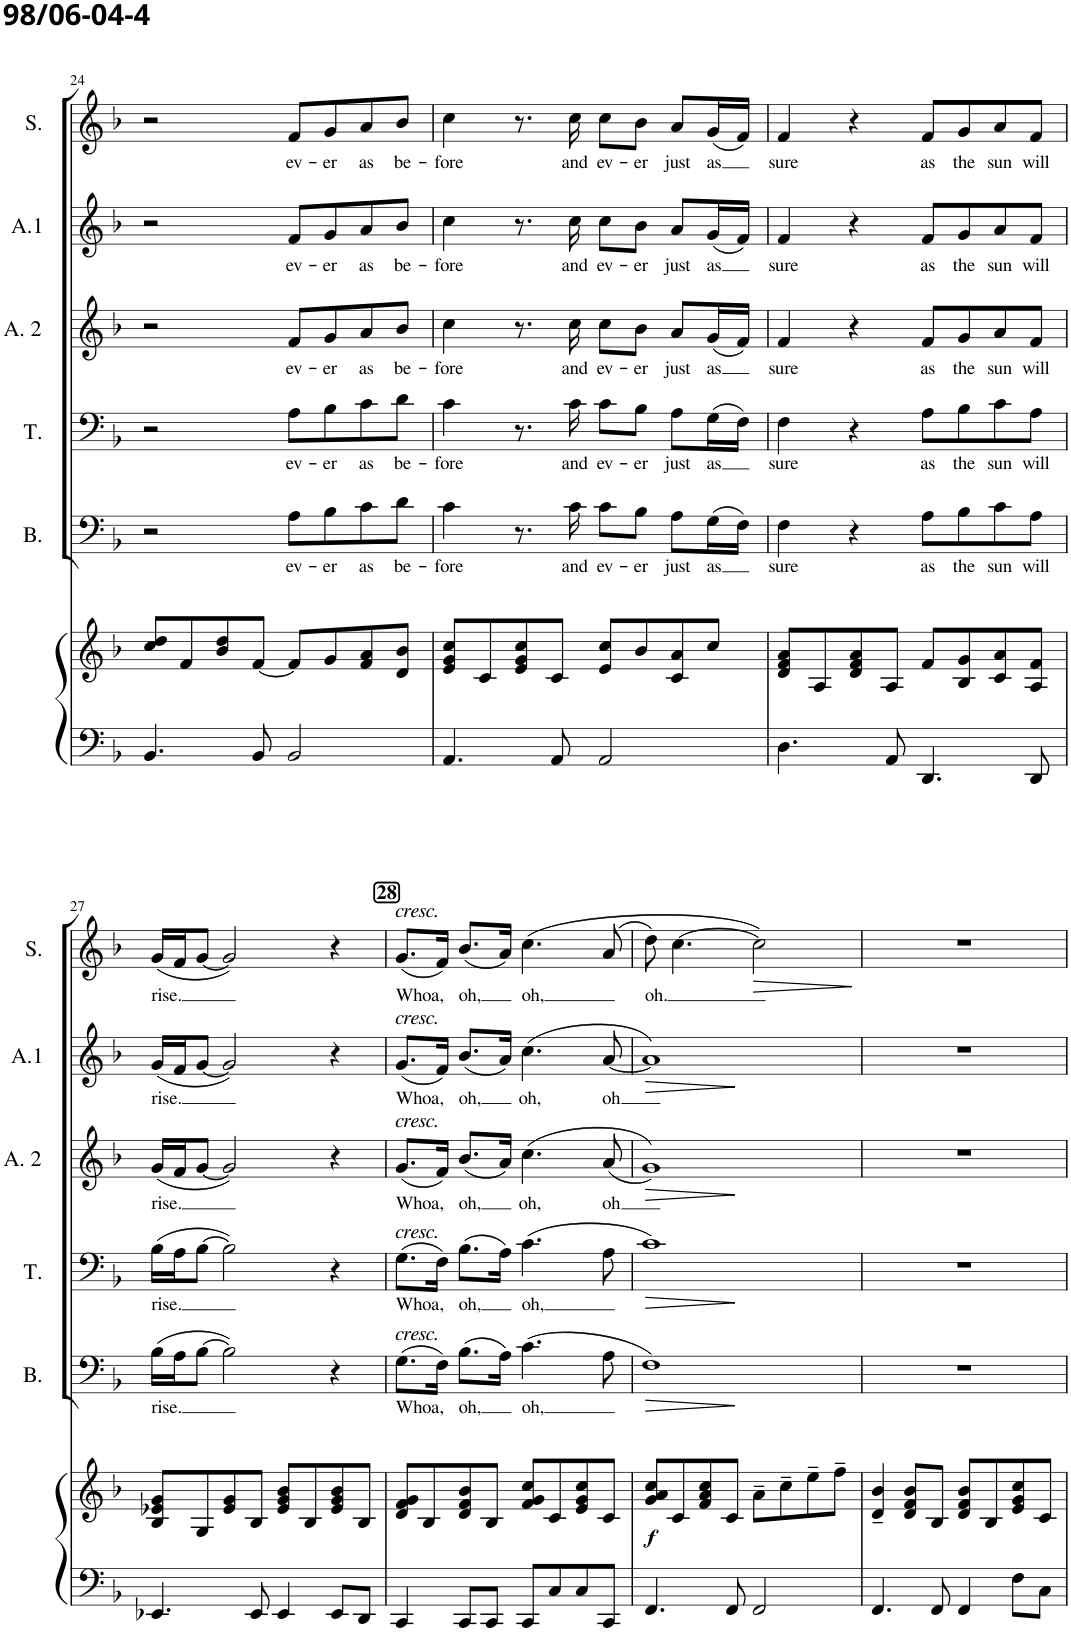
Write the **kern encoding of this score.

**kern	**kern	**dynam	**kern	**text	**dynam	**kern	**text	**dynam	**kern	**text	**dynam	**kern	**text	**dynam	**kern	**text	**dynam
*part6	*part6	*part6	*part5	*part5	*part5	*part4	*part4	*part4	*part3	*part3	*part3	*part2	*part2	*part2	*part1	*part1	*part1
*staff7	*staff6	*staff6/7	*staff5	*staff5	*staff5	*staff4	*staff4	*staff4	*staff3	*staff3	*staff3	*staff2	*staff2	*staff2	*staff1	*staff1	*staff1
*I"Piano	*	*	*I"Bass	*	*	*I"Tenor	*	*	*I"Alto 2	*	*	*I"Alto 1	*	*	*I"Soprano	*	*
*I'Pno	*	*	*I'B.	*	*	*I'T.	*	*	*I'A. 2	*	*	*I'A.1	*	*	*I'S.	*	*
!!LO:PB:g=z
*clefF4	*clefG2	*	*clefF4	*	*	*clefF4	*	*	*clefG2	*	*	*clefG2	*	*	*clefG2	*	*
*k[b-]	*k[b-]	*	*k[b-]	*	*	*k[b-]	*	*	*k[b-]	*	*	*k[b-]	*	*	*k[b-]	*	*
*M4/4	*M4/4	*	*M4/4	*	*	*M4/4	*	*	*M4/4	*	*	*M4/4	*	*	*M4/4	*	*
=24	=24	=24	=24	=24	=24	=24	=24	=24	=24	=24	=24	=24	=24	=24	=24	=24	=24
4.BB-/	8cc/ 8dd/L	.	2r	.	.	2r	.	.	2r	.	.	2r	.	.	2r	.	.
.	8f/	.	.	.	.	.	.	.	.	.	.	.	.	.	.	.	.
.	8b-/ 8dd/	.	.	.	.	.	.	.	.	.	.	.	.	.	.	.	.
8BB-/	[8f/J	.	.	.	.	.	.	.	.	.	.	.	.	.	.	.	.
!	!	!	!	!LO:LY:b	!	!	!LO:LY:b	!	!	!LO:LY:b	!	!	!LO:LY:b	!	!	!LO:LY:b	!
2BB-/	8f/L]	.	8A\L	ev-	.	8A\L	ev-	.	8f/L	ev-	.	8f/L	ev-	.	8f/L	ev-	.
!	!	!	!	!LO:LY:b	!	!	!LO:LY:b	!	!	!LO:LY:b	!	!	!LO:LY:b	!	!	!LO:LY:b	!
.	8g/	.	8B-\	-er	.	8B-\	-er	.	8g/	-er	.	8g/	-er	.	8g/	-er	.
!	!	!	!	!LO:LY:b	!	!	!LO:LY:b	!	!	!LO:LY:b	!	!	!LO:LY:b	!	!	!LO:LY:b	!
.	8f/ 8a/	.	8c\	as	.	8c\	as	.	8a/	as	.	8a/	as	.	8a/	as	.
!	!	!	!	!LO:LY:b	!	!	!LO:LY:b	!	!	!LO:LY:b	!	!	!LO:LY:b	!	!	!LO:LY:b	!
.	8d/ 8b-/J	.	8d\J	be-	.	8d\J	be-	.	8b-/J	be-	.	8b-/J	be-	.	8b-/J	be-	.
=25	=25	=25	=25	=25	=25	=25	=25	=25	=25	=25	=25	=25	=25	=25	=25	=25	=25
!	!	!	!	!LO:LY:b	!	!	!LO:LY:b	!	!	!LO:LY:b	!	!	!LO:LY:b	!	!	!LO:LY:b	!
4.AA/	8e/ 8g/ 8cc/L	.	4c\	-fore	.	4c\	-fore	.	4cc\	-fore	.	4cc\	-fore	.	4cc\	-fore	.
.	8c/	.	.	.	.	.	.	.	.	.	.	.	.	.	.	.	.
.	8e/ 8g/ 8cc/	.	8.r	.	.	8.r	.	.	8.r	.	.	8.r	.	.	8.r	.	.
8AA/	8c/J	.	.	.	.	.	.	.	.	.	.	.	.	.	.	.	.
!	!	!	!	!LO:LY:b	!	!	!LO:LY:b	!	!	!LO:LY:b	!	!	!LO:LY:b	!	!	!LO:LY:b	!
.	.	.	16c\	and	.	16c\	and	.	16cc\	and	.	16cc\	and	.	16cc\	and	.
!	!	!	!	!LO:LY:b	!	!	!LO:LY:b	!	!	!LO:LY:b	!	!	!LO:LY:b	!	!	!LO:LY:b	!
2AA/	8e/ 8cc/L	.	8c\L	ev-	.	8c\L	ev-	.	8cc\L	ev-	.	8cc\L	ev-	.	8cc\L	ev-	.
!	!	!	!	!LO:LY:b	!	!	!LO:LY:b	!	!	!LO:LY:b	!	!	!LO:LY:b	!	!	!LO:LY:b	!
.	8b-/	.	8B-\J	-er	.	8B-\J	-er	.	8b-\J	-er	.	8b-\J	-er	.	8b-\J	-er	.
!	!	!	!	!LO:LY:b	!	!	!LO:LY:b	!	!	!LO:LY:b	!	!	!LO:LY:b	!	!	!LO:LY:b	!
.	8c/ 8a/	.	8A\L	just	.	8A\L	just	.	8a/L	just	.	8a/L	just	.	8a/L	just	.
!	!	!	!	!LO:LY:b	!	!	!LO:LY:b	!	!	!LO:LY:b	!	!	!LO:LY:b	!	!	!LO:LY:b	!
.	8cc/J	.	(16G\L	as	.	(16G\L	as	.	(16g/L	as	.	(16g/L	as	.	(16g/L	as	.
.	.	.	16F\JJ)	.	.	16F\JJ)	.	.	16f/JJ)	.	.	16f/JJ)	.	.	16f/JJ)	.	.
=26	=26	=26	=26	=26	=26	=26	=26	=26	=26	=26	=26	=26	=26	=26	=26	=26	=26
!	!	!	!	!LO:LY:b	!	!	!LO:LY:b	!	!	!LO:LY:b	!	!	!LO:LY:b	!	!	!LO:LY:b	!
4.D\	8d/ 8f/ 8a/L	.	4F\	sure	.	4F\	sure	.	4f/	sure	.	4f/	sure	.	4f/	sure	.
.	8A/	.	.	.	.	.	.	.	.	.	.	.	.	.	.	.	.
.	8d/ 8f/ 8a/	.	4r	.	.	4r	.	.	4r	.	.	4r	.	.	4r	.	.
8AA/	8A/J	.	.	.	.	.	.	.	.	.	.	.	.	.	.	.	.
!	!	!	!	!LO:LY:b	!	!	!LO:LY:b	!	!	!LO:LY:b	!	!	!LO:LY:b	!	!	!LO:LY:b	!
4.DD/	8f/L	.	8A\L	as	.	8A\L	as	.	8f/L	as	.	8f/L	as	.	8f/L	as	.
!	!	!	!	!LO:LY:b	!	!	!LO:LY:b	!	!	!LO:LY:b	!	!	!LO:LY:b	!	!	!LO:LY:b	!
.	8B-/ 8g/	.	8B-\	the	.	8B-\	the	.	8g/	the	.	8g/	the	.	8g/	the	.
!	!	!	!	!LO:LY:b	!	!	!LO:LY:b	!	!	!LO:LY:b	!	!	!LO:LY:b	!	!	!LO:LY:b	!
.	8c/ 8a/	.	8c\	sun	.	8c\	sun	.	8a/	sun	.	8a/	sun	.	8a/	sun	.
!	!	!	!	!LO:LY:b	!	!	!LO:LY:b	!	!	!LO:LY:b	!	!	!LO:LY:b	!	!	!LO:LY:b	!
8DD/	8A/ 8f/J	.	8A\J	will	.	8A\J	will	.	8f/J	will	.	8f/J	will	.	8f/J	will	.
!!LO:LB:g=z
=27	=27	=27	=27	=27	=27	=27	=27	=27	=27	=27	=27	=27	=27	=27	=27	=27	=27
!	!	!	!	!LO:LY:b	!	!	!LO:LY:b	!	!	!LO:LY:b	!	!	!LO:LY:b	!	!	!LO:LY:b	!
4.EE-X/	8B-/ 8e-X/ 8g/L	.	(16B-\LL	rise.	.	(16B-\LL	rise.	.	(16g/LL	rise.	.	(16g/LL	rise.	.	(16g/LL	rise.	.
.	.	.	16A\J	.	.	16A\J	.	.	16f/J	.	.	16f/J	.	.	16f/J	.	.
.	8G/	.	[8B-\J	.	.	[8B-\J	.	.	[8g/J	.	.	[8g/J	.	.	[8g/J	.	.
.	8e-/ 8g/	.	2B-\])	.	.	2B-\])	.	.	2g/])	.	.	2g/])	.	.	2g/])	.	.
8EE-/	8B-/J	.	.	.	.	.	.	.	.	.	.	.	.	.	.	.	.
4EE-/	8e-/ 8g/ 8b-/L	.	.	.	.	.	.	.	.	.	.	.	.	.	.	.	.
.	8B-/	.	.	.	.	.	.	.	.	.	.	.	.	.	.	.	.
8EE-/L	8e-/ 8g/ 8b-/	.	4r	.	.	4r	.	.	4r	.	.	4r	.	.	4r	.	.
8DD/J	8B-/J	.	.	.	.	.	.	.	.	.	.	.	.	.	.	.	.
!!LO:REH:place=s1:a:B:cj:fs=11:t=28
=28	=28	=28	=28	=28	=28	=28	=28	=28	=28	=28	=28	=28	=28	=28	=28	=28	=28
!	!	!	!	!	!	!	!	!	!	!	!	!	!	!	!LO:TX:a:i:t=cresc.	!	!
!	!	!	!	!	!	!	!	!	!	!	!	!LO:TX:a:i:t=cresc.	!	!	!	!	!
!	!	!	!	!	!	!	!	!	!LO:TX:a:i:t=cresc.	!	!	!	!	!	!	!	!
!	!	!	!	!	!	!LO:TX:a:i:t=cresc.	!	!	!	!	!	!	!	!	!	!	!
!	!	!	!LO:TX:a:i:t=cresc.	!	!	!	!	!	!	!	!	!	!	!	!	!	!
!	!	!	!	!LO:LY:b	!	!	!LO:LY:b	!	!	!LO:LY:b	!	!	!LO:LY:b	!	!	!LO:LY:b	!
4CC/	8d/ 8f/ 8g/L	.	(8.G\L	Whoa,	.	(8.G\L	Whoa,	.	(8.g/L	Whoa,	.	(8.g/L	Whoa,	.	(8.g/L	Whoa,	.
.	8B-/	.	.	.	.	.	.	.	.	.	.	.	.	.	.	.	.
.	.	.	16F\Jk)	.	.	16F\Jk)	.	.	16f/Jk)	.	.	16f/Jk)	.	.	16f/Jk)	.	.
!	!	!	!	!LO:LY:b	!	!	!LO:LY:b	!	!	!LO:LY:b	!	!	!LO:LY:b	!	!	!LO:LY:b	!
8CC/L	8d/ 8f/ 8b-/	.	(8.B-\L	oh,	.	(8.B-\L	oh,	.	(8.b-/L	oh,	.	(8.b-/L	oh,	.	(8.b-/L	oh,	.
8CC/J	8B-/J	.	.	.	.	.	.	.	.	.	.	.	.	.	.	.	.
.	.	.	16A\Jk)	.	.	16A\Jk)	.	.	16a/Jk)	.	.	16a/Jk)	.	.	16a/Jk)	.	.
!	!	!	!	!LO:LY:b	!	!	!LO:LY:b	!	!	!LO:LY:b	!	!	!LO:LY:b	!	!	!LO:LY:b	!
8CC/L	8f/ 8g/ 8cc/L	.	(4.c\	oh,	.	(4.c\	oh,	.	(4.cc\	oh,	.	(4.cc\	oh,	.	(4.cc\	oh,	.
8C/	8c/	.	.	.	.	.	.	.	.	.	.	.	.	.	.	.	.
8C/	8e/ 8g/ 8cc/	.	.	.	.	.	.	.	.	.	.	.	.	.	.	.	.
!	!	!	!	!	!	!	!	!	!	!LO:LY:b	!	!	!LO:LY:b	!	!	!	!
8CC/J	8c/J	.	8A\	.	.	8A\	.	.	(8a/	oh	.	[8a/	oh	.	(8a/	.	.
=29	=29	=29	=29	=29	=29	=29	=29	=29	=29	=29	=29	=29	=29	=29	=29	=29	=29
!	!	!LO:DY:b	!	!	!LO:HP:b	!	!	!LO:HP:b	!	!	!LO:HP:b	!	!	!LO:HP:b	!	!LO:LY:b	!
4.FF/	8g/ 8a/ 8cc/L	f	1F)	.	>	1c)	.	>	1g))	.	>	1a])	.	>	8dd\)	oh.	.
.	8c/	.	.	.	.	.	.	.	.	.	.	.	.	.	[4.cc\	.	.
.	8f/ 8a/ 8cc/	.	.	.	.	.	.	.	.	.	.	.	.	.	.	.	.
8FF/	8c/J	.	.	.	.	.	.	.	.	.	.	.	.	.	.	.	.
!	!	!	!	!	!	!	!	!	!	!	!	!	!	!	!	!	!LO:HP:b
2FF/	8a~\L	.	.	.	.	.	.	.	.	.	.	.	.	.	2cc\])	.	>
.	8cc~\	.	.	.	.	.	.	.	.	.	.	.	.	.	.	.	.
.	8ee~\	.	.	.	.	.	.	.	.	.	.	.	.	.	.	.	.
.	8ff~\J	.	.	.	.	.	.	.	.	.	.	.	.	.	.	.	.
.	.	.	.	.	]	.	.	]	.	.	]	.	.	]	.	.	]
=30	=30	=30	=30	=30	=30	=30	=30	=30	=30	=30	=30	=30	=30	=30	=30	=30	=30
4.FF/	4d/~ 4b-/~	.	1r	.	.	1r	.	.	1r	.	.	1r	.	.	1r	.	.
.	8d/ 8f/ 8b-/L	.	.	.	.	.	.	.	.	.	.	.	.	.	.	.	.
8FF/	8B-/J	.	.	.	.	.	.	.	.	.	.	.	.	.	.	.	.
4FF/	8d/ 8f/ 8b-/L	.	.	.	.	.	.	.	.	.	.	.	.	.	.	.	.
.	8B-/	.	.	.	.	.	.	.	.	.	.	.	.	.	.	.	.
8F\L	8e/ 8g/ 8cc/	.	.	.	.	.	.	.	.	.	.	.	.	.	.	.	.
8C\J	8c/J	.	.	.	.	.	.	.	.	.	.	.	.	.	.	.	.
=	=	=	=	=	=	=	=	=	=	=	=	=	=	=	=	=	=
*-	*-	*-	*-	*-	*-	*-	*-	*-	*-	*-	*-	*-	*-	*-	*-	*-	*-
